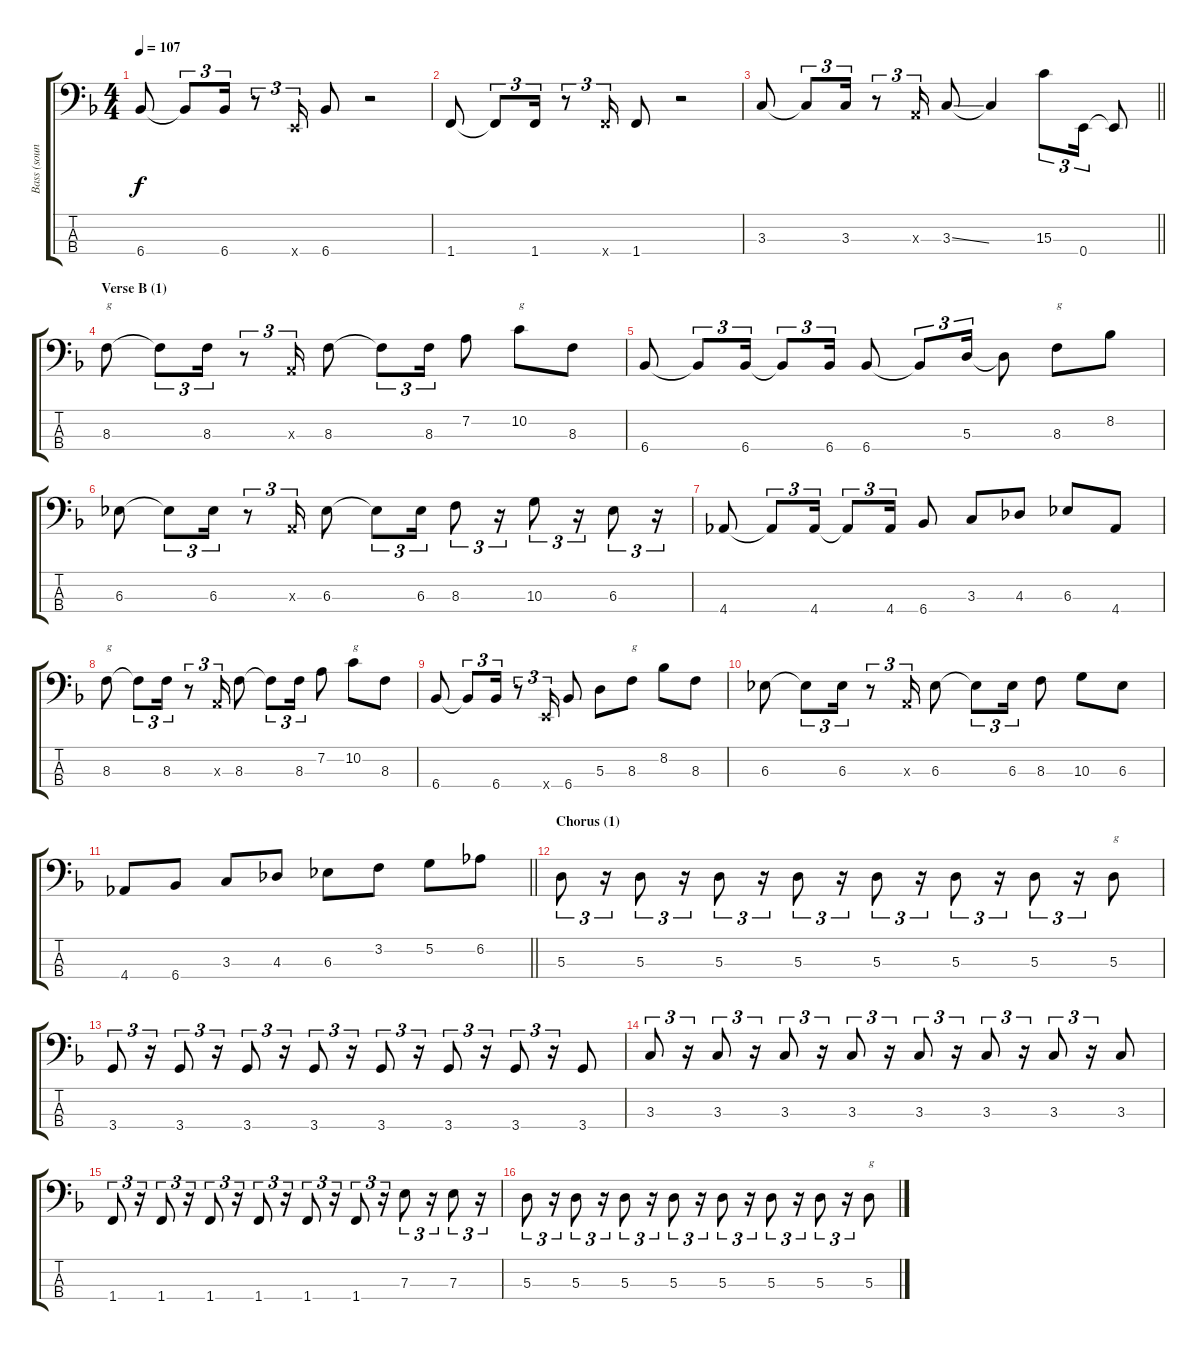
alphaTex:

\track ("Bass (sounding)" "Bass (soun") {instrument electricbassfinger}
\staff {score tabs}
\tuning (G2 D2 A1 E1) {hide}
\ts (4 4)
\tempo 107
\clef f4
\ks dminor
6.4.8{dy f} 6.4{t}.8{tu (3 2)} 6.4.16{tu (3 2)} r.8{tu (3 2)} 0.4{x}.16{tu (3 2)} 6.4.8 r.2 |
1.4.8 1.4{t}.8{tu (3 2)} 1.4.16{tu (3 2)} r.8{tu (3 2)} 1.4{x}.16{tu (3 2)} 1.4.8 r.2 |
\barLineRight lightlight
3.3.8 3.3{t}.8{tu (3 2)} 3.3.16{tu (3 2)} r.8{tu (3 2)} 0.3{x}.16{tu (3 2)} 3.3{ss}.8 3.3{t}.4 15.3.8{tu (3 2)} 0.4.16{tu (3 2)} 0.4{t}.8 |
\section ("" "Verse B (1)")
8.3.8{txt "g"} 8.3{t}.8{tu (3 2)} 8.3.16{tu (3 2)} r.8{tu (3 2)} 0.3{x}.16{tu (3 2)} 8.3.8 8.3{t}.8{tu (3 2)} 8.3.16{tu (3 2)} 7.2.8 10.2.8{txt "g"} 8.3.8 |
6.4.8 6.4{t}.8{tu (3 2)} 6.4.16{tu (3 2)} 6.4{t}.8{tu (3 2)} 6.4.16{tu (3 2)} 6.4.8 6.4{t}.8{tu (3 2)} 5.3.16{tu (3 2)} 5.3{t}.8 8.3.8{txt "g"} 8.2.8 |
6.3.8 6.3{t}.8{tu (3 2)} 6.3.16{tu (3 2)} r.8{tu (3 2)} 0.3{x}.16{tu (3 2)} 6.3.8 6.3{t}.8{tu (3 2)} 6.3.16{tu (3 2)} 8.3.8{tu (3 2)} r.16{tu (3 2)} 10.3.8{tu (3 2)} r.16{tu (3 2)} 6.3.8{tu (3 2)} r.16{tu (3 2)} |
4.4.8 4.4{t}.8{tu (3 2)} 4.4.16{tu (3 2)} 4.4{t}.8{tu (3 2)} 4.4.16{tu (3 2)} 6.4.8 3.3.8 4.3.8 6.3.8 4.4.8 |
8.3.8{txt "g"} 8.3{t}.8{tu (3 2)} 8.3.16{tu (3 2)} r.8{tu (3 2)} 0.3{x}.16{tu (3 2)} 8.3.8 8.3{t}.8{tu (3 2)} 8.3.16{tu (3 2)} 7.2.8 10.2.8{txt "g"} 8.3.8 |
6.4.8 6.4{t}.8{tu (3 2)} 6.4.16{tu (3 2)} r.8{tu (3 2)} 0.4{x}.16{tu (3 2)} 6.4.8 5.3.8 8.3.8{txt "g"} 8.2.8 8.3.8 |
6.3.8 6.3{t}.8{tu (3 2)} 6.3.16{tu (3 2)} r.8{tu (3 2)} 0.3{x}.16{tu (3 2)} 6.3.8 6.3{t}.8{tu (3 2)} 6.3.16{tu (3 2)} 8.3.8 10.3.8 6.3.8 |
\barLineRight lightlight
4.4.8 6.4.8 3.3.8 4.3.8 6.3.8 3.2.8 5.2.8 6.2.8 |
\section ("" "Chorus (1)")
5.3.8{tu (3 2)} r.16{tu (3 2)} 5.3.8{tu (3 2)} r.16{tu (3 2)} 5.3.8{tu (3 2)} r.16{tu (3 2)} 5.3.8{tu (3 2)} r.16{tu (3 2)} 5.3.8{tu (3 2)} r.16{tu (3 2)} 5.3.8{tu (3 2)} r.16{tu (3 2)} 5.3.8{tu (3 2)} r.16{tu (3 2)} 5.3.8{txt "g"} |
3.4.8{tu (3 2)} r.16{tu (3 2)} 3.4.8{tu (3 2)} r.16{tu (3 2)} 3.4.8{tu (3 2)} r.16{tu (3 2)} 3.4.8{tu (3 2)} r.16{tu (3 2)} 3.4.8{tu (3 2)} r.16{tu (3 2)} 3.4.8{tu (3 2)} r.16{tu (3 2)} 3.4.8{tu (3 2)} r.16{tu (3 2)} 3.4.8 |
3.3.8{tu (3 2)} r.16{tu (3 2)} 3.3.8{tu (3 2)} r.16{tu (3 2)} 3.3.8{tu (3 2)} r.16{tu (3 2)} 3.3.8{tu (3 2)} r.16{tu (3 2)} 3.3.8{tu (3 2)} r.16{tu (3 2)} 3.3.8{tu (3 2)} r.16{tu (3 2)} 3.3.8{tu (3 2)} r.16{tu (3 2)} 3.3.8 |
1.4.8{tu (3 2)} r.16{tu (3 2)} 1.4.8{tu (3 2)} r.16{tu (3 2)} 1.4.8{tu (3 2)} r.16{tu (3 2)} 1.4.8{tu (3 2)} r.16{tu (3 2)} 1.4.8{tu (3 2)} r.16{tu (3 2)} 1.4.8{tu (3 2)} r.16{tu (3 2)} 7.3.8{tu (3 2)} r.16{tu (3 2)} 7.3.8{tu (3 2)} r.16{tu (3 2)} |
5.3.8{tu (3 2)} r.16{tu (3 2)} 5.3.8{tu (3 2)} r.16{tu (3 2)} 5.3.8{tu (3 2)} r.16{tu (3 2)} 5.3.8{tu (3 2)} r.16{tu (3 2)} 5.3.8{tu (3 2)} r.16{tu (3 2)} 5.3.8{tu (3 2)} r.16{tu (3 2)} 5.3.8{tu (3 2)} r.16{tu (3 2)} 5.3.8{txt "g"}
